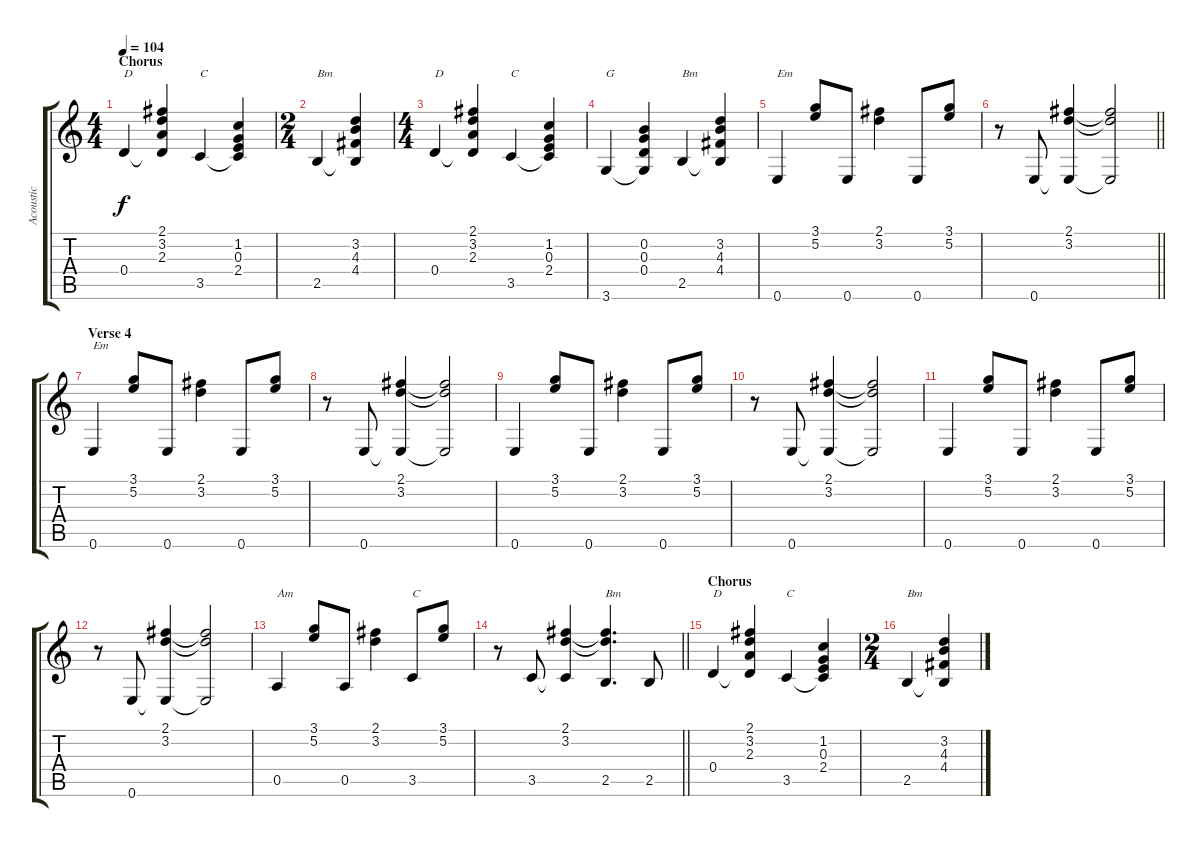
\track ("Acoustic" "Acoustic") {instrument acousticguitarsteel}
\staff {score tabs}
\tuning (E4 B3 G3 D3 A2 E2) {hide}
\ts (4 4)
\section ("" "Chorus")
\tempo 104
\clef g2
\ks c
0.4.4{txt "D" dy f} (2.1 3.2 2.3 0.4{t}).4 3.5.4{txt "C"} (1.2 0.3 2.4 3.5{t}).4 |
\ts (2 4)
2.5.4{txt "Bm"} (3.2 4.3 4.4 2.5{t}).4 |
\ts (4 4)
0.4.4{txt "D"} (2.1 3.2 2.3 0.4{t}).4 3.5.4{txt "C"} (1.2 0.3 2.4 3.5{t}).4 |
3.6.4{txt "G"} (0.2 0.3 0.4 3.6{t}).4 2.5.4{txt "Bm"} (3.2 4.3 4.4 2.5{t}).4 |
0.6.4{txt "Em"} (3.1 5.2).8 0.6.8 (2.1 3.2).4 0.6.8 (3.1 5.2).8 |
\barLineRight lightlight
r.8 0.6.8 (2.1 3.2 0.6{t}).4 (2.1{t} 3.2{t} 0.6{t}).2 |
\section ("" "Verse 4")
0.6.4{txt "Em"} (3.1 5.2).8 0.6.8 (2.1 3.2).4 0.6.8 (3.1 5.2).8 |
r.8 0.6.8 (2.1 3.2 0.6{t}).4 (2.1{t} 3.2{t} 0.6{t}).2 |
0.6.4 (3.1 5.2).8 0.6.8 (2.1 3.2).4 0.6.8 (3.1 5.2).8 |
r.8 0.6.8 (2.1 3.2 0.6{t}).4 (2.1{t} 3.2{t} 0.6{t}).2 |
0.6.4 (3.1 5.2).8 0.6.8 (2.1 3.2).4 0.6.8 (3.1 5.2).8 |
r.8 0.6.8 (2.1 3.2 0.6{t}).4 (2.1{t} 3.2{t} 0.6{t}).2 |
0.5.4{txt "Am"} (3.1 5.2).8 0.5.8 (2.1 3.2).4 3.5.8{txt "C"} (3.1 5.2).8 |
\barLineRight lightlight
r.8 3.5.8 (2.1 3.2 3.5{t}).4 (2.1{t} 3.2{t} 2.5).4{d txt "Bm"} 2.5.8 |
\section ("" "Chorus")
0.4.4{txt "D"} (2.1 3.2 2.3 0.4{t}).4 3.5.4{txt "C"} (1.2 0.3 2.4 3.5{t}).4 |
\ts (2 4)
2.5.4{txt "Bm"} (3.2 4.3 4.4 2.5{t}).4
